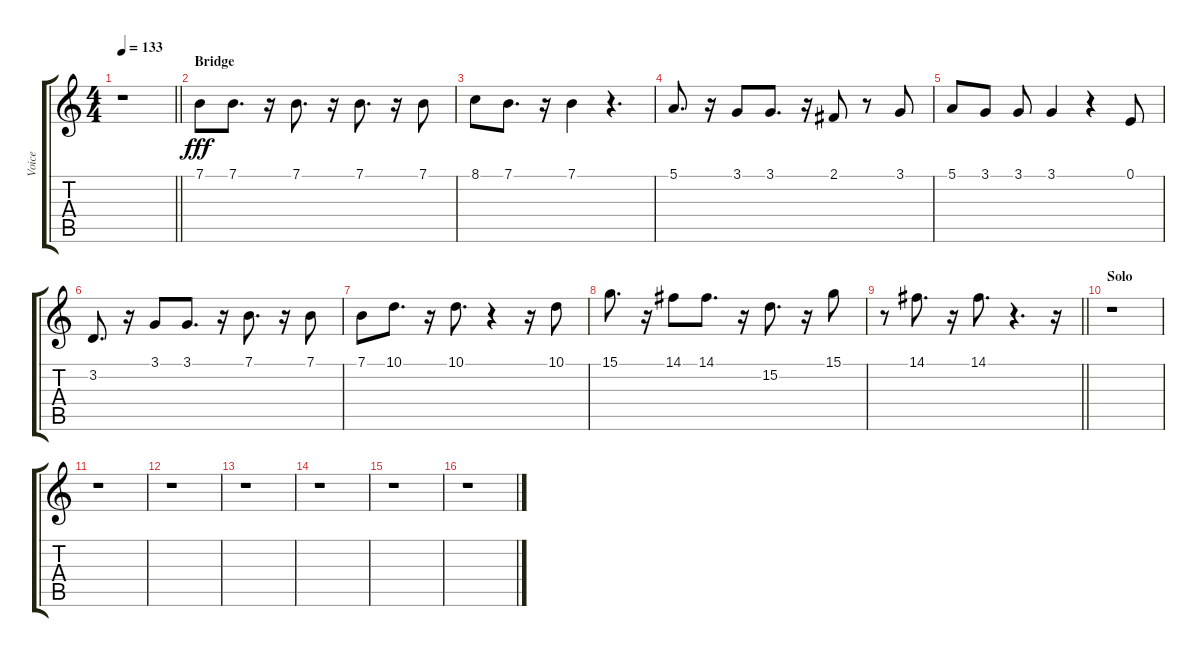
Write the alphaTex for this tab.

\track ("Voice" "Voice") {instrument synthbrass1}
\staff {score tabs}
\tuning (E4 B3 G3 D3 A2 E2) {hide}
\ts (4 4)
\tempo 133
\clef g2
\barLineRight lightlight
\ks c
r.1{dy fff} |
\section ("" "Bridge")
7.1.8 7.1.8{d} r.16 7.1.8{d} r.16 7.1.8{d} r.16 7.1.8 |
8.1.8 7.1.8{d} r.16 7.1.4 r.4{d} |
5.1.8{d} r.16 3.1.8 3.1.8{d} r.16 2.1.8 r.8 3.1.8 |
5.1.8 3.1.8 3.1.8 3.1.4 r.4 0.1.8 |
3.2.8{d} r.16 3.1.8 3.1.8{d} r.16 7.1.8{d} r.16 7.1.8 |
7.1.8 10.1.8{d} r.16 10.1.8{d} r.4 r.16 10.1.8 |
15.1.8{d} r.16 14.1.8 14.1.8{d} r.16 15.2.8{d} r.16 15.1.8 |
\barLineRight lightlight
r.8 14.1.8{d} r.16 14.1.8{d} r.4{d} r.16 |
\section ("" "Solo")
r.1 |
r.1 |
r.1 |
r.1 |
r.1 |
r.1 |
r.1
